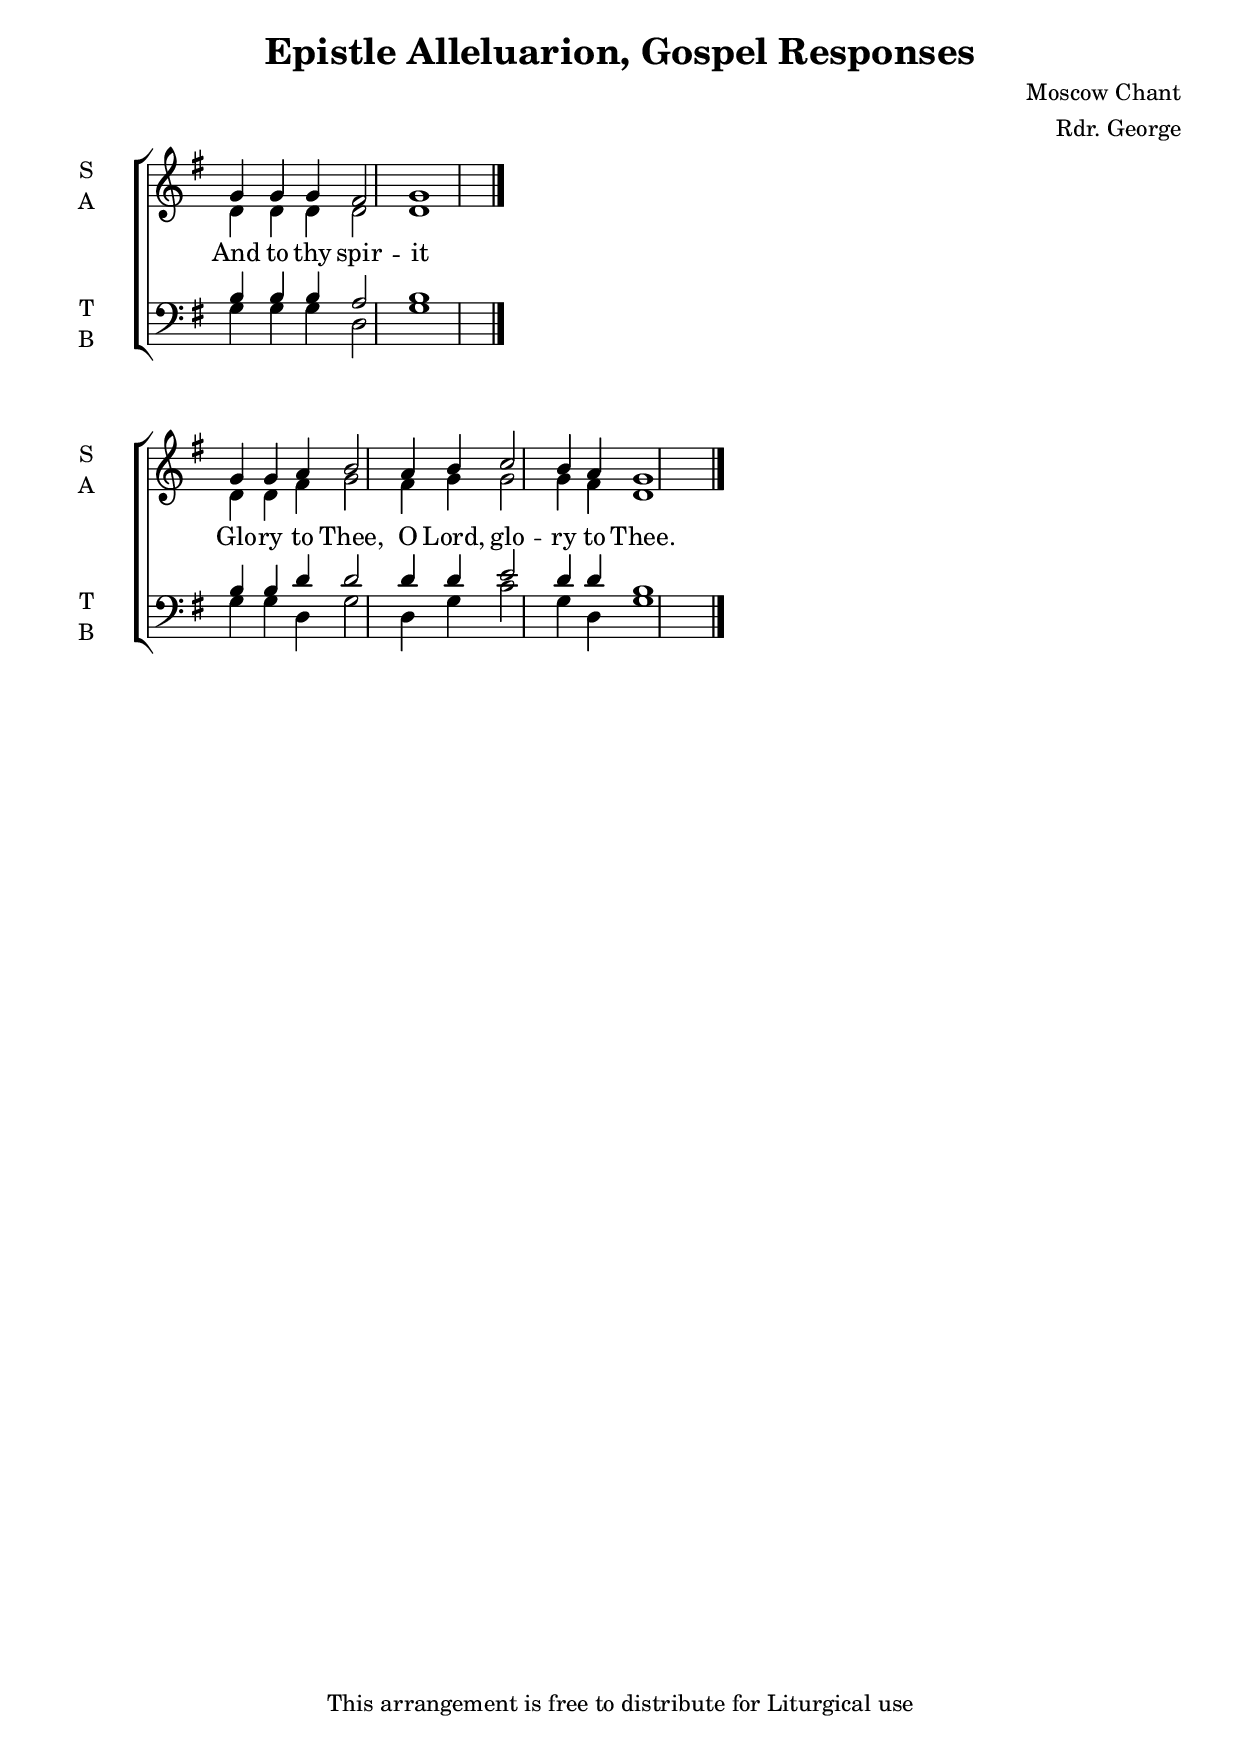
\version "2.18.2"

\header {
  title = "Epistle Alleluarion, Gospel Responses"
  subtitle = ""
  subsubtitle = ""
  composer = "Moscow Chant"
  arranger = "Rdr. George"
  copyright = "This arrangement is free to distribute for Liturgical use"
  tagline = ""
}

\version "2.18.2"

% Provide an easy way to group a bunch of text together on a breve
% http://lilypond.org/doc/v2.18/Documentation/notation/working-with-ancient-music_002d_002dscenarios-and-solutions
recite = \once \override LyricText.self-alignment-X = #-1

\defineBarLine "invisible" #'("" "" "")
global = {
  \time 4/4 % Not used, Time_signature_engraver is removed from layout
  \key g \major
  \set Timing.defaultBarType = "invisible" %% Only put bar lines where I say
}

lyricText = \lyricmode {
  And to thy spir -- it
}

soprano = \relative c'' {
  \global % Leave these here for key to display
  g4 g g fis2 g1 \bar "|."
}

alto = \relative c' {
  \global % Leave these here for key to display
  d4 d d d2 d1
}

tenor = \relative c' {
  \global % Leave these here for key to display
  b4 b b a2 b1
}

bass = \relative c' {
  \global % Leave these here for key to display
  g4 g g d2 g1
}

\score {
  \new ChoirStaff <<
    \new Staff \with {
      midiInstrument = "choir aahs"
      instrumentName = \markup \center-column { S A }
    } <<
      \new Voice = "soprano" { \voiceOne \soprano }
      \new Voice = "alto" { \voiceTwo \alto }
    >>
    \new Lyrics \with {
      \override VerticalAxisGroup #'staff-affinity = #CENTER
    } \lyricsto "soprano" \lyricText

    \new Staff \with {
      midiInstrument = "choir aahs"
      instrumentName = \markup \center-column { T B }
    } <<
      \clef bass
      \new Voice = "tenor" { \voiceOne \tenor }
      \new Voice = "bass" { \voiceTwo \bass }
    >>
  >>
  \layout {
    \context {
      \Staff
      \remove "Time_signature_engraver"
    }
    \context {
      \Score
      \omit BarNumber
    }
  }
  \midi { \tempo 4 = 120
          \context {
            \Voice
            \remove "Dynamic_performer"
    }
  }
}

\version "2.18.2"

% Provide an easy way to group a bunch of text together on a breve
% http://lilypond.org/doc/v2.18/Documentation/notation/working-with-ancient-music_002d_002dscenarios-and-solutions
recite = \once \override LyricText.self-alignment-X = #-1


global = {
  \time 4/4 % Not used, Time_signature_engraver is removed from layout
  \key g \major
  \set Timing.defaultBarType = "" %% Only put bar lines where I say
}

lyricText = \lyricmode {
  Glo -- ry to Thee, O Lord, glo -- ry to Thee.
}

soprano = \relative c'' {
  \global % Leave these here for key to display
  g4 g a b2 a4 b c2 b4 a g1  \bar "|."
}

alto = \relative c' {
  \global % Leave these here for key to display
  d4 d fis g2 fis4 g g2 g4 fis d1
}

tenor = \relative c' {
  \global % Leave these here for key to display
  b4 b d d2 d4 d e2 d4 d b1
}

bass = \relative c' {
  \global % Leave these here for key to display
  g4 g d g2 d4 g c2 g4 d g1
}

\score {
  \new ChoirStaff <<
    \new Staff \with {
      midiInstrument = "choir aahs"
      instrumentName = \markup \center-column { S A }
    } <<
      \new Voice = "soprano" { \voiceOne \soprano }
      \new Voice = "alto" { \voiceTwo \alto }
    >>
    \new Lyrics \with {
      \override VerticalAxisGroup #'staff-affinity = #CENTER
    } \lyricsto "soprano" \lyricText

    \new Staff \with {
      midiInstrument = "choir aahs"
      instrumentName = \markup \center-column { T B }
    } <<
      \clef bass
      \new Voice = "tenor" { \voiceOne \tenor }
      \new Voice = "bass" { \voiceTwo \bass }
    >>
  >>
  \layout {
    \context {
      \Staff
      \remove "Time_signature_engraver"
    }
    \context {
      \Score
      \omit BarNumber
    }
  }
  \midi { \tempo 4 = 120
          \context {
            \Voice
            \remove "Dynamic_performer"
    }
  }
}

